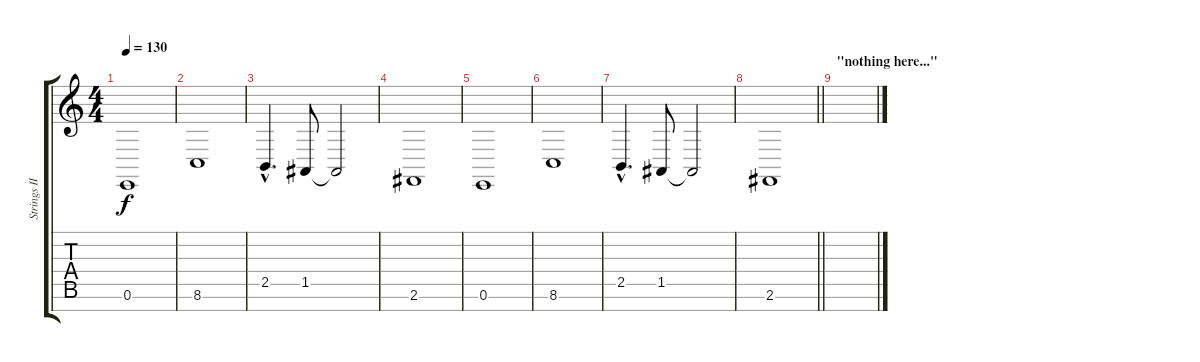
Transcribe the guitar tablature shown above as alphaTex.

\track ("Strings II" "Strings II") {instrument stringensemble1}
\staff {score tabs}
\tuning (E4 B3 G3 D3 A2 E2 B1) {hide}
\ts (4 4)
\tempo 130
\clef g2
\ks c
0.6.1{dy f} |
8.6.1 |
2.5{hac}.4{d} 1.5.8 1.5{t}.2 |
2.6.1 |
0.6.1 |
8.6.1 |
2.5{hac}.4{d} 1.5.8 1.5{t}.2 |
\barLineRight lightlight
2.6.1 |
\section ("" "\"nothing here...\"")
